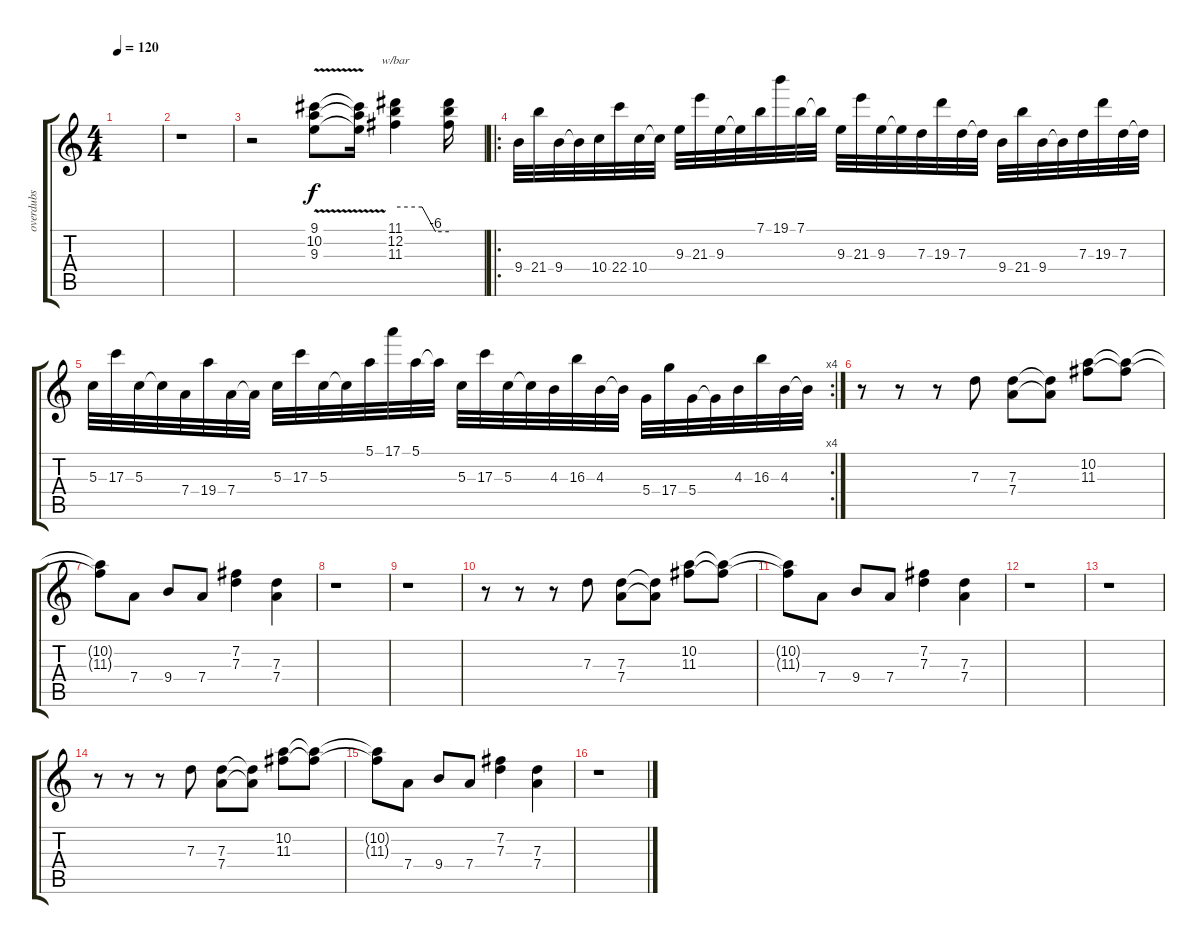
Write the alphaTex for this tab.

\track ("overdubs" "overdubs") {instrument overdrivenguitar}
\staff {score tabs}
\tuning (E4 B3 G3 D3 A2 E2) {hide}
\ts (4 4)
\tempo 120
\clef g2
\ks c
|
r.1 |
r.2 (9.1{v} 10.2 9.3).8{volume 10} (9.1{t} 10.2{t} 9.3{t}).16 (11.1 12.2 11.3).4{tbe (custom default 0 0 30 0 45 -24 60 -24)} (11.1{t} 12.2{t} 11.3{t}).16 |
\ro
9.4.32{volume 10 balance 15} 21.4.32 9.4.32 9.4{t}.32 10.4.32 22.4.32 10.4.32 10.4{t}.32 9.3.32 21.3.32 9.3.32 9.3{t}.32 7.1.32 19.1.32 7.1.32 7.1{t}.32 9.3.32 21.3.32 9.3.32 9.3{t}.32 7.3.32 19.3.32 7.3.32 7.3{t}.32 9.4.32 21.4.32 9.4.32 9.4{t}.32 7.3.32 19.3.32 7.3.32 7.3{t}.32 |
\rc 4
5.3.32 17.3.32 5.3.32 5.3{t}.32 7.4.32 19.4.32 7.4.32 7.4{t}.32 5.3.32 17.3.32 5.3.32 5.3{t}.32 5.1.32 17.1.32 5.1.32 5.1{t}.32 5.3.32 17.3.32 5.3.32 5.3{t}.32 4.3.32 16.3.32 4.3.32 4.3{t}.32 5.4.32 17.4.32 5.4.32 5.4{t}.32 4.3.32 16.3.32 4.3.32 4.3{t}.32 |
r.8 r.8{volume 9 balance 15} r.8 7.3.8 (7.3 7.4).8 (7.3{t} 7.4{t}).8 (10.2 11.3).8 (10.2{t} 11.3{t}).8 |
(10.2{t} 11.3{t}).8 7.4.8 9.4.8 7.4.8 (7.2 7.3).4 (7.3 7.4).4 |
r.1 |
r.1 |
r.8 r.8 r.8 7.3.8 (7.3 7.4).8 (7.3{t} 7.4{t}).8 (10.2 11.3).8 (10.2{t} 11.3{t}).8 |
(10.2{t} 11.3{t}).8 7.4.8 9.4.8 7.4.8 (7.2 7.3).4 (7.3 7.4).4 |
r.1 |
r.1 |
r.8 r.8{volume 9 balance 15} r.8 7.3.8 (7.3 7.4).8 (7.3{t} 7.4{t}).8 (10.2 11.3).8 (10.2{t} 11.3{t}).8 |
(10.2{t} 11.3{t}).8 7.4.8 9.4.8 7.4.8 (7.2 7.3).4 (7.3 7.4).4 |
r.1
